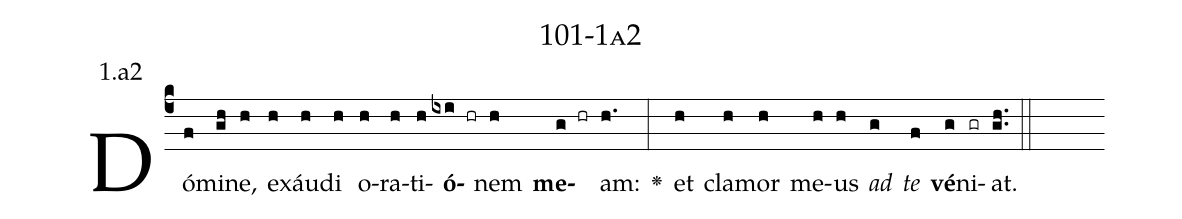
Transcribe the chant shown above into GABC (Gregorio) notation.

name: 101-1a2;
annotation: 1.a2;
%%
(c4)Dó(f)mi(gh)ne,(h) ex(h)áu(h)di(h) o(h)ra(h)ti(h)<b>ó</b>(ixi hr)nem(h) <b>me</b>(g hr)am:(h.) <v>\greheightstar</v>(:) et(h) cla(h)mor(h) me(h)us(h) <i>ad</i>(g) <i>te</i>(f) <b>vé</b>(g)ni(gr)at.(gh..) (::)


%E(h) u(h) o(g) u(f) a(g) e.(gh..) (::)
